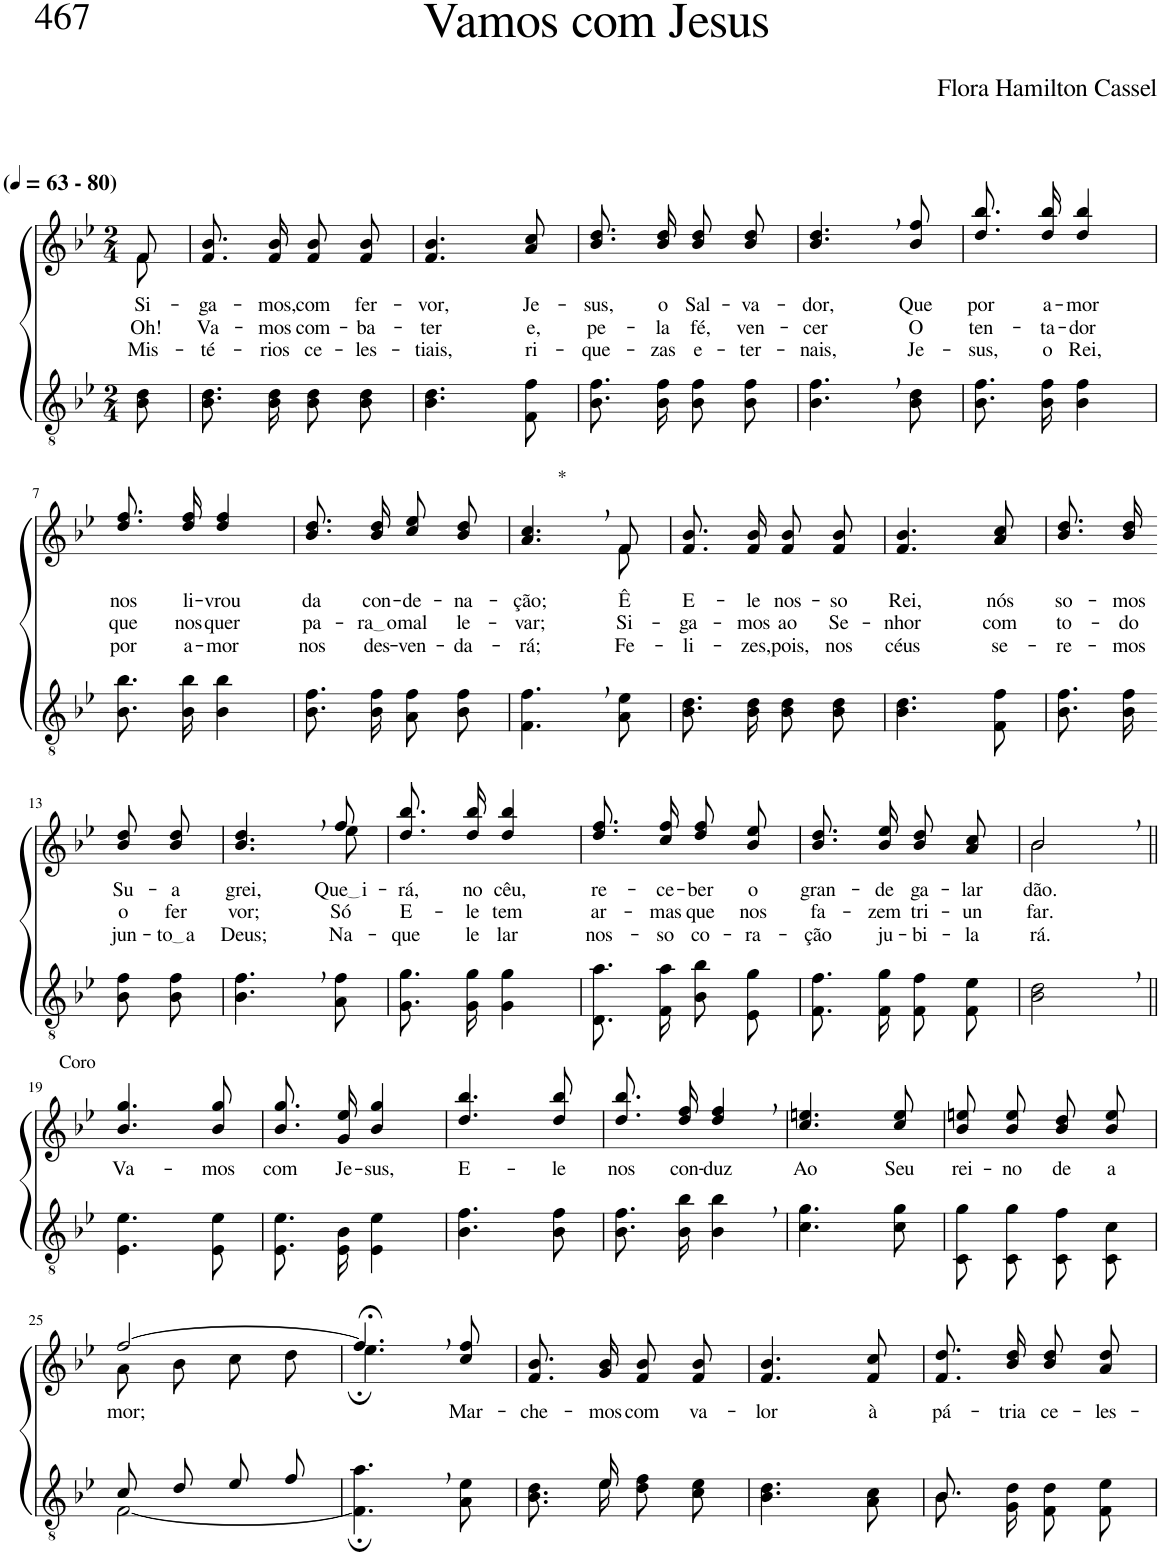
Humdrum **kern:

**kern	**kern	**text	**text	**text
*part2	*part1	*part1	*part1	*part1
*staff2	*staff1	*staff1	*staff1	*staff1
*I"Parte III e IV	*I"Parte I e II	*	*	*
*clefGv2	*clefG2	*	*	*
*Trd4c7	*Trd4c7	*	*	*
*k[b-e-]	*k[b-e-]	*	*	*
*M2/4	*M2/4	*	*	*
*MM63	*MM63	*	*	*
=1	=1	=1	=1	=1
!	!LO:TX:a:B:t=(	!	!	!
!	!LO:TX:a:B:t=- 80)	!	!	!
!	!	!LO:LY:b	!LO:LY:b	!LO:LY:b
*	*^	*	*	*
8B-\ 8d\	8f\	8f/	Si-	Oh!	Mis-
=2	=2	=2	=2	=2	=2
!	!	!	!LO:LY:b	!LO:LY:b	!LO:LY:b
*	*v	*v	*	*	*
8.B-\ 8.d\L	8.f/ 8.b-/L	-ga-	Va-	-té-
!	!	!LO:LY:b	!LO:LY:b	!LO:LY:b
16B-\ 16d\Jk	16f/ 16b-/Jk	-mos,	-mos	-rios
!	!	!LO:LY:b	!LO:LY:b	!LO:LY:b
8B-\ 8d\L	8f/ 8b-/L	com	com-	ce-
!	!	!LO:LY:b	!LO:LY:b	!LO:LY:b
8B-\ 8d\J	8f/ 8b-/J	fer-	-ba-	-les-
=3	=3	=3	=3	=3
!	!	!LO:LY:b	!LO:LY:b	!LO:LY:b
4.B-\ 4.d\	4.f/ 4.b-/	-vor,	-ter	-tiais,
!	!	!LO:LY:b	!LO:LY:b	!LO:LY:b
8F\ 8f\	8a/ 8cc/	Je-	e,	ri-
=4	=4	=4	=4	=4
!	!	!LO:LY:b	!LO:LY:b	!LO:LY:b
8.B-\ 8.f\L	8.b-\ 8.dd\L	-sus,	pe-	-que-
!	!	!LO:LY:b	!LO:LY:b	!LO:LY:b
16B-\ 16f\Jk	16b-\ 16dd\Jk	o	-la	-zas
!	!	!LO:LY:b	!LO:LY:b	!LO:LY:b
8B-\ 8f\L	8b-\ 8dd\L	Sal-	fé,	e-
!	!	!LO:LY:b	!LO:LY:b	!LO:LY:b
8B-\ 8f\J	8b-\ 8dd\J	-va-	ven-	-ter-
=5	=5	=5	=5	=5
!	!	!LO:LY:b	!LO:LY:b	!LO:LY:b
4.B-\, 4.f\,	4.b-/, 4.dd/,	-dor,	-cer	-nais,
!	!	!LO:LY:b	!LO:LY:b	!LO:LY:b
8B-\ 8d\	8b-/ 8ff/	Que	O	Je-
=6	=6	=6	=6	=6
!	!	!LO:LY:b	!LO:LY:b	!LO:LY:b
8.B-\ 8.f\L	8.dd\ 8.bb-\L	por	ten-	-sus,
!	!	!LO:LY:b	!LO:LY:b	!LO:LY:b
16B-\ 16f\Jk	16dd\ 16bb-\Jk	a-	-ta-	o
!	!	!LO:LY:b	!LO:LY:b	!LO:LY:b
4B-\ 4f\	4dd/ 4bb-/	-mor	-dor	Rei,
!!LO:LB:g=z
=7	=7	=7	=7	=7
!	!	!LO:LY:b	!LO:LY:b	!LO:LY:b
8.B-\ 8.b-\L	8.dd\ 8.ff\L	nos	que	por
!	!	!LO:LY:b	!LO:LY:b	!LO:LY:b
16B-\ 16b-\Jk	16dd\ 16ff\Jk	li-	nos	a-
!	!	!LO:LY:b	!LO:LY:b	!LO:LY:b
4B-\ 4b-\	4dd/ 4ff/	-vrou	quer	-mor
=8	=8	=8	=8	=8
!	!	!LO:LY:b	!LO:LY:b	!LO:LY:b
8.B-\ 8.f\L	8.b-\ 8.dd\L	da	pa-	nos
!	!	!LO:LY:b	!LO:LY:b	!LO:LY:b
16B-\ 16f\Jk	16b-\ 16dd\Jk	con-	ra o	des-
!	!	!LO:LY:b	!LO:LY:b	!LO:LY:b
8A\ 8f\L	8cc\ 8ee-\L	-de-	mal	-ven-
!	!	!LO:LY:b	!LO:LY:b	!LO:LY:b
8B-\ 8f\J	8b-\ 8dd\J	-na-	le-	-da-
=9	=9	=9	=9	=9
!	!LO:TX:a:t=*	!	!	!
!	!	!LO:LY:b	!LO:LY:b	!LO:LY:b
*	*^	*	*	*
4.F\, 4.f\,	4.a/, 4.cc/,	4.ryy	-ção;	-var;	-rá;
!	!	!	!LO:LY:b	!LO:LY:b	!LO:LY:b
8A\ 8e-\	8f/	8f\	Ê	Si-	Fe-
=10	=10	=10	=10	=10	=10
!	!	!	!LO:LY:b	!LO:LY:b	!LO:LY:b
*	*v	*v	*	*	*
8.B-\ 8.d\L	8.f/ 8.b-/L	E-	-ga-	-li-
!	!	!LO:LY:b	!LO:LY:b	!LO:LY:b
16B-\ 16d\Jk	16f/ 16b-/Jk	-le	-mos	-zes,
!	!	!LO:LY:b	!LO:LY:b	!LO:LY:b
8B-\ 8d\L	8f/ 8b-/L	nos-	ao	pois,
!	!	!LO:LY:b	!LO:LY:b	!LO:LY:b
8B-\ 8d\J	8f/ 8b-/J	-so	Se-	nos
=11	=11	=11	=11	=11
!	!	!LO:LY:b	!LO:LY:b	!LO:LY:b
4.B-\ 4.d\	4.f/ 4.b-/	Rei,	-nhor	céus
!	!	!LO:LY:b	!LO:LY:b	!LO:LY:b
8F\ 8f\	8a/ 8cc/	nós	com	se-
=12	=12	=12	=12	=12
!	!	!LO:LY:b	!LO:LY:b	!LO:LY:b
8.B-\ 8.f\L	8.b-\ 8.dd\L	so-	to-	-re-
!	!	!LO:LY:b	!LO:LY:b	!LO:LY:b
16B-\ 16f\Jk	16b-\ 16dd\Jk	-mos	-do	-mos
!!LO:LB:g=z
=13-	=13-	=13-	=13-	=13-
!	!	!LO:LY:b	!LO:LY:b	!LO:LY:b
8B-\ 8f\L	8b-\ 8dd\L	Su-	o	jun-
!	!	!LO:LY:b	!LO:LY:b	!LO:LY:b
8B-\ 8f\J	8b-\ 8dd\J	-a	fer-	to a
=14	=14	=14	=14	=14
*	*^	*	*	*
!	!	!	!LO:LY:b	!LO:LY:b	!LO:LY:b
4.B-\, 4.f\,	4.ryy	4.b-/ 4.dd/	grei,	-vor;	Deus;
!	!	!	!LO:LY:b	!LO:LY:b	!LO:LY:b
8A\ 8f\	8ee-\	8ff/	Que i	Só	Na-
=15	=15	=15	=15	=15	=15
!	!	!	!LO:LY:b	!LO:LY:b	!LO:LY:b
*	*v	*v	*	*	*
8.G\ 8.g\L	8.dd\ 8.bb-\L	-rá,	E-	-que
!	!	!LO:LY:b	!LO:LY:b	!LO:LY:b
16G\ 16g\Jk	16dd\ 16bb-\Jk	no	-le	le
!	!	!LO:LY:b	!LO:LY:b	!LO:LY:b
4G\ 4g\	4dd/ 4bb-/	cêu,	tem	lar
=16	=16	=16	=16	=16
!	!	!LO:LY:b	!LO:LY:b	!LO:LY:b
8.D\ 8.a\L	8.dd\ 8.ff\L	re-	ar-	nos-
!	!	!LO:LY:b	!LO:LY:b	!LO:LY:b
16F\ 16a\Jk	16cc\ 16ff\Jk	-ce-	-mas	-so
!	!	!LO:LY:b	!LO:LY:b	!LO:LY:b
8B-\ 8b-\L	8dd\ 8ff\L	-ber	que	co-
!	!	!LO:LY:b	!LO:LY:b	!LO:LY:b
8E-\ 8g\J	8b-\ 8ee-\J	o	nos	-ra-
=17	=17	=17	=17	=17
!	!	!LO:LY:b	!LO:LY:b	!LO:LY:b
8.F\ 8.f\L	8.b-\ 8.dd\L	gran-	fa-	-ção
!	!	!LO:LY:b	!LO:LY:b	!LO:LY:b
16F\ 16g\Jk	16b-\ 16ee-\Jk	-de	-zem	ju-
!	!	!LO:LY:b	!LO:LY:b	!LO:LY:b
8F\ 8f\L	8b-\ 8dd\L	ga-	tri-	-bi-
!	!	!LO:LY:b	!LO:LY:b	!LO:LY:b
8F\ 8e-\J	8a\ 8cc\J	-lar-	-un-	-la-
=18	=18	=18	=18	=18
*	*^	*	*	*
!	!	!	!LO:LY:b	!LO:LY:b	!LO:LY:b
2B-\, 2d\,	2b-,/	2b-\	-dão.	-far.	-rá.
!!LO:LB:g=z
=19||	=19||	=19||	=19||	=19||	=19||
!	!LO:TX:a:t=Coro	!	!	!	!
!	!	!	!LO:LY:b	!	!
*	*v	*v	*	*	*
4.E-\ 4.e-\	4.b-/ 4.gg/	Va-	.	.
!	!	!LO:LY:b	!	!
8E-\ 8e-\	8b-/ 8gg/	-mos	.	.
=20	=20	=20	=20	=20
!	!	!LO:LY:b	!	!
8.E-/ 8.e-/L	8.b-\ 8.gg\L	com	.	.
!	!	!LO:LY:b	!	!
16E-/ 16B-/Jk	16g\ 16ee-\Jk	Je-	.	.
!	!	!LO:LY:b	!	!
4E-\ 4e-\	4b-/ 4gg/	-sus,	.	.
=21	=21	=21	=21	=21
!	!	!LO:LY:b	!	!
4.B-\ 4.f\	4.dd/ 4.bb-/	E-	.	.
!	!	!LO:LY:b	!	!
8B-\ 8f\	8dd/ 8bb-/	-le	.	.
=22	=22	=22	=22	=22
!	!	!LO:LY:b	!	!
8.B-\ 8.f\L	8.dd\ 8.bb-\L	nos	.	.
!	!	!LO:LY:b	!	!
16B-\ 16b-\Jk	16dd\ 16ff\Jk	con-	.	.
!	!	!LO:LY:b	!	!
4B-\, 4b-\,	4dd/, 4ff/,	-duz	.	.
=23	=23	=23	=23	=23
!	!	!LO:LY:b	!	!
4.c\ 4.g\	4.cc/ 4.een/	Ao	.	.
!	!	!LO:LY:b	!	!
8c\ 8g\	8cc/ 8ee/	Seu	.	.
=24	=24	=24	=24	=24
!	!	!LO:LY:b	!	!
8C/ 8g/L	8b-\ 8een\L	rei-	.	.
!	!	!LO:LY:b	!	!
8C/ 8g/J	8b-\ 8ee\J	-no	.	.
!	!	!LO:LY:b	!	!
8C/ 8f/L	8b-\ 8dd\L	de	.	.
!	!	!LO:LY:b	!	!
8C/ 8c/J	8b-\ 8ee\J	a-	.	.
!!LO:LB:g=z
=25	=25	=25	=25	=25
*^	*^	*	*	*
!	!	!	!	!LO:LY:b	!	!
8c/L	[2F\	[2ff/	8a\L	-mor;	.	.
8d/J	.	.	8b-\J	.	.	.
8e-/L	.	.	8cc\L	.	.	.
8f/J	.	.	8dd\J	.	.	.
*v	*v	*	*	*	*	*
=26	=26	=26	=26	=26	=26
4.F\];, 4.a\;,	4.ee-;<,\	4.ff;/]	.	.	.
!	!	!	!LO:LY:b	!	!
8A\ 8e-\	8ryy	8cc/ 8ff/	-Mar-	.	.
=27	=27	=27	=27	=27	=27
*^	*	*	*	*	*
!	!	!	!	!LO:LY:b	!	!
*	*	*v	*v	*	*	*
8.ryy	8.B-\ 8.d\L	8.f/ 8.b-/L	-che-	.	.
!	!	!	!LO:LY:b	!	!
16e-/	16e-\Jk	16g/ 16b-/Jk	-mos	.	.
!	!	!	!LO:LY:b	!	!
4ryy	8d\ 8f\L	8f/ 8b-/L	com	.	.
!	!	!	!LO:LY:b	!	!
.	8c\ 8e-\J	8f/ 8b-/J	va-	.	.
=28	=28	=28	=28	=28	=28
!	!	!	!LO:LY:b	!	!
*v	*v	*	*	*	*
4.B-\ 4.d\	4.f/ 4.b-/	-lor	.	.
!	!	!LO:LY:b	!	!
8A\ 8c\	8f/ 8cc/	à	.	.
=29	=29	=29	=29	=29
*^	*	*	*	*
!	!	!	!LO:LY:b	!	!
8.B-/	8.B-\L	8.f/ 8.dd/L	pá-	.	.
!	!	!	!LO:LY:b	!	!
4ryy	16G\ 16d\Jk	16b-/ 16dd/Jk	-tria	.	.
!	!	!	!LO:LY:b	!	!
.	8F\ 8d\L	8b-\ 8dd\L	ce-	.	.
!	!	!	!LO:LY:b	!	!
.	8F\ 8e-\J	8a\ 8dd\J	-les-	.	.
16ryy	.	.	.	.	.
*v	*v	*	*	*	*
=	=	=	=	=
*-	*-	*-	*-	*-
